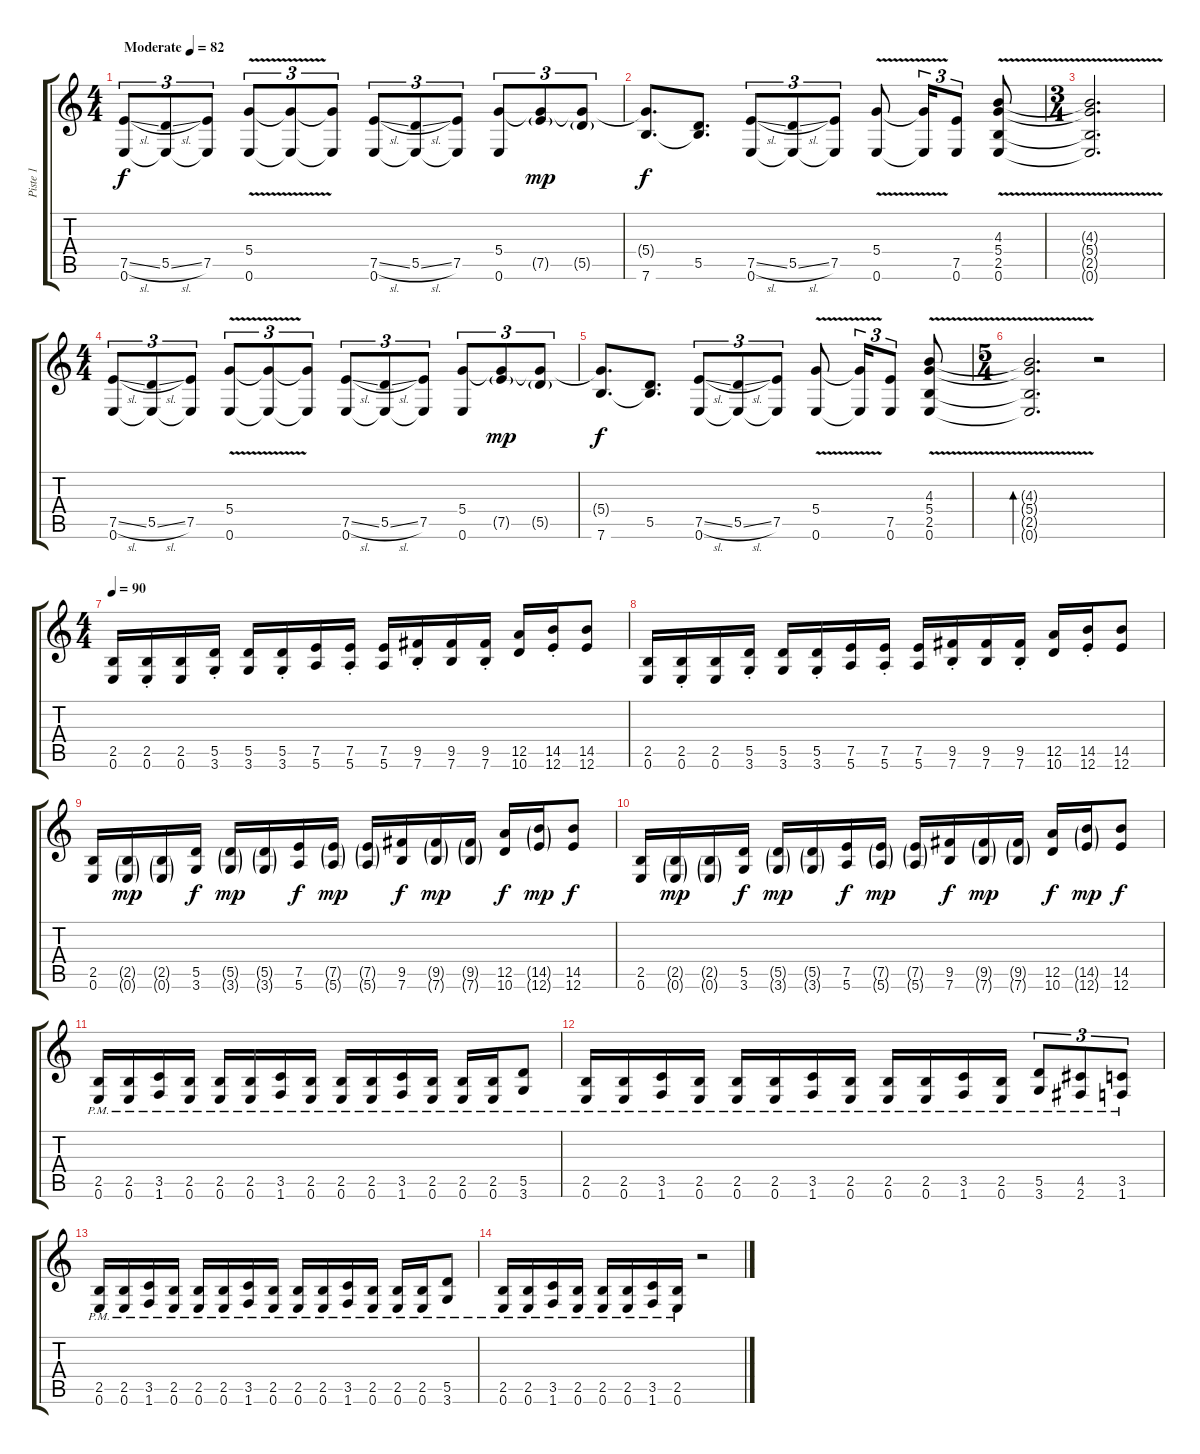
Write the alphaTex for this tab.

\track ("Piste 1" "Piste 1") {instrument acousticguitarsteel}
\staff {score tabs}
\tuning (E4 B3 G3 D3 A2 E2) {hide}
\ts (4 4)
\tempo (82 "Moderate")
\clef g2
\ks c
(7.5{sl} 0.6).8{tu (3 2) dy f instrument acousticguitarsteel} (5.5{sl} 0.6{t}).8{tu (3 2)} (7.5 0.6{t}).8{tu (3 2)} (5.4{v} 0.6{v}).8{tu (3 2)} (5.4{t} 0.6{t}).8{tu (3 2)} (5.4{t} 0.6{t}).8{tu (3 2)} (7.5{sl} 0.6).8{tu (3 2)} (5.5{sl} 0.6{t}).8{tu (3 2)} (7.5 0.6{t}).8{tu (3 2)} (5.4 0.6).8{tu (3 2)} (5.4{t} 7.5{g}).8{tu (3 2) dy mp} (5.4{t} 5.5{g}).8{tu (3 2)} |
(5.4{t} 7.6).8{d dy f} (5.5 7.6{t}).8{d} (7.5{sl} 0.6).8{tu (3 2)} (5.5{sl} 0.6{t}).8{tu (3 2)} (7.5 0.6{t}).8{tu (3 2)} (5.4{v} 0.6{v}).8 (5.4{t} 0.6{t}).16{tu (3 2)} (7.5 0.6).8{tu (3 2)} (4.3 5.4{v} 2.5 0.6{v}).8 |
\ts (3 4)
(4.3{t} 5.4{v t} 2.5{t} 0.6{v t}).2{d} |
\ts (4 4)
(7.5{sl} 0.6).8{tu (3 2)} (5.5{sl} 0.6{t}).8{tu (3 2)} (7.5 0.6{t}).8{tu (3 2)} (5.4{v} 0.6{v}).8{tu (3 2)} (5.4{t} 0.6{t}).8{tu (3 2)} (5.4{t} 0.6{t}).8{tu (3 2)} (7.5{sl} 0.6).8{tu (3 2)} (5.5{sl} 0.6{t}).8{tu (3 2)} (7.5 0.6{t}).8{tu (3 2)} (5.4 0.6).8{tu (3 2)} (5.4{t} 7.5{g}).8{tu (3 2) dy mp} (5.4{t} 5.5{g}).8{tu (3 2)} |
(5.4{t} 7.6).8{d dy f} (5.5 7.6{t}).8{d} (7.5{sl} 0.6).8{tu (3 2)} (5.5{sl} 0.6{t}).8{tu (3 2)} (7.5 0.6{t}).8{tu (3 2)} (5.4{v} 0.6{v}).8 (5.4{t} 0.6{t}).16{tu (3 2)} (7.5 0.6).8{tu (3 2)} (4.3 5.4{v} 2.5 0.6{v}).8 |
\ts (5 4)
(4.3{t} 5.4{v t} 2.5{t} 0.6{v t}).2{d bd 480} r.2 |
\ts (4 4)
\tempo 90
(2.5 0.6).16{instrument distortionguitar} (2.5{st} 0.6{st}).16 (2.5 0.6).16 (5.5{st} 3.6{st}).16 (5.5 3.6).16 (5.5{st} 3.6{st}).16 (7.5 5.6).16 (7.5{st} 5.6{st}).16 (7.5 5.6).16 (9.5{st} 7.6{st}).16 (9.5 7.6).16 (9.5{st} 7.6{st}).16 (12.5 10.6).16 (14.5{st} 12.6{st}).16 (14.5 12.6).8 |
(2.5 0.6).16 (2.5{st} 0.6{st}).16 (2.5 0.6).16 (5.5{st} 3.6{st}).16 (5.5 3.6).16 (5.5{st} 3.6{st}).16 (7.5 5.6).16 (7.5{st} 5.6{st}).16 (7.5 5.6).16 (9.5{st} 7.6{st}).16 (9.5 7.6).16 (9.5{st} 7.6{st}).16 (12.5 10.6).16 (14.5{st} 12.6{st}).16 (14.5 12.6).8 |
(2.5 0.6).16 (2.5{g} 0.6{g}).16{dy mp} (2.5{g} 0.6{g}).16 (5.5 3.6).16{dy f} (5.5{g} 3.6{g}).16{dy mp} (5.5{g} 3.6{g}).16 (7.5 5.6).16{dy f} (7.5{g} 5.6{g}).16{dy mp} (7.5{g} 5.6{g}).16 (9.5 7.6).16{dy f} (9.5{g} 7.6{g}).16{dy mp} (9.5{g} 7.6{g}).16 (12.5 10.6).16{dy f} (14.5{g} 12.6{g}).16{dy mp} (14.5 12.6).8{dy f} |
(2.5 0.6).16 (2.5{g} 0.6{g}).16{dy mp} (2.5{g} 0.6{g}).16 (5.5 3.6).16{dy f} (5.5{g} 3.6{g}).16{dy mp} (5.5{g} 3.6{g}).16 (7.5 5.6).16{dy f} (7.5{g} 5.6{g}).16{dy mp} (7.5{g} 5.6{g}).16 (9.5 7.6).16{dy f} (9.5{g} 7.6{g}).16{dy mp} (9.5{g} 7.6{g}).16 (12.5 10.6).16{dy f} (14.5{g} 12.6{g}).16{dy mp} (14.5 12.6).8{dy f} |
(2.5{pm} 0.6{pm}).16{volume 13} (2.5{pm} 0.6{pm}).16 (3.5{pm} 1.6{pm}).16 (2.5{pm} 0.6{pm}).16 (2.5{pm} 0.6{pm}).16 (2.5{pm} 0.6{pm}).16 (3.5{pm} 1.6{pm}).16 (2.5{pm} 0.6{pm}).16 (2.5{pm} 0.6{pm}).16 (2.5{pm} 0.6{pm}).16 (3.5{pm} 1.6{pm}).16 (2.5{pm} 0.6{pm}).16 (2.5{pm} 0.6{pm}).16 (2.5{pm} 0.6{pm}).16 (5.5{pm} 3.6{pm}).8 |
(2.5{pm} 0.6{pm}).16 (2.5{pm} 0.6{pm}).16 (3.5{pm} 1.6{pm}).16 (2.5{pm} 0.6{pm}).16 (2.5{pm} 0.6{pm}).16 (2.5{pm} 0.6{pm}).16 (3.5{pm} 1.6{pm}).16 (2.5{pm} 0.6{pm}).16 (2.5{pm} 0.6{pm}).16 (2.5{pm} 0.6{pm}).16 (3.5{pm} 1.6{pm}).16 (2.5{pm} 0.6{pm}).16 (5.5{pm} 3.6{pm}).8{tu (3 2)} (4.5{pm} 2.6{pm}).8{tu (3 2)} (3.5{pm} 1.6{pm}).8{tu (3 2)} |
(2.5{pm} 0.6{pm}).16 (2.5{pm} 0.6{pm}).16 (3.5{pm} 1.6{pm}).16 (2.5{pm} 0.6{pm}).16 (2.5{pm} 0.6{pm}).16 (2.5{pm} 0.6{pm}).16 (3.5{pm} 1.6{pm}).16 (2.5{pm} 0.6{pm}).16 (2.5{pm} 0.6{pm}).16 (2.5{pm} 0.6{pm}).16 (3.5{pm} 1.6{pm}).16 (2.5{pm} 0.6{pm}).16 (2.5{pm} 0.6{pm}).16 (2.5{pm} 0.6{pm}).16 (5.5{pm} 3.6{pm}).8 |
(2.5{pm} 0.6{pm}).16 (2.5{pm} 0.6{pm}).16 (3.5{pm} 1.6{pm}).16 (2.5{pm} 0.6{pm}).16 (2.5{pm} 0.6{pm}).16 (2.5{pm} 0.6{pm}).16 (3.5{pm} 1.6{pm}).16 (2.5{pm} 0.6{pm}).16 r.2
